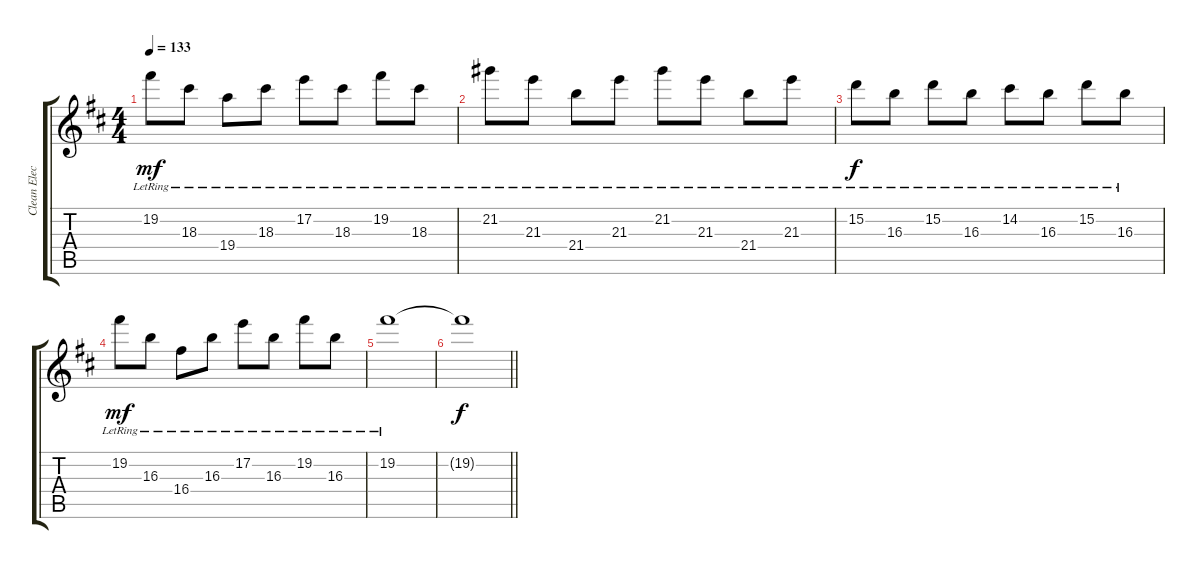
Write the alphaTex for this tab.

\track ("Clean Electric Guitar" "Clean Elec") {instrument electricguitarclean}
\staff {score tabs}
\tuning (E4 B3 G3 D3 A2 E2) {hide}
\ts (4 4)
\tempo 133
\clef g2
\ks bminor
19.2{lr}.8{dy mf} 18.3{lr}.8 19.4{lr}.8 18.3{lr}.8 17.2{lr}.8 18.3{lr}.8 19.2{lr}.8 18.3{lr}.8 |
21.2{lr}.8 21.3{lr}.8 21.4{lr}.8 21.3{lr}.8 21.2{lr}.8 21.3{lr}.8 21.4{lr}.8 21.3{lr}.8 |
15.2{lr}.8{dy f} 16.3{lr}.8 15.2{lr}.8 16.3{lr}.8 14.2{lr}.8 16.3{lr}.8 15.2{lr}.8 16.3{lr}.8 |
19.2{lr}.8{dy mf} 16.3{lr}.8 16.4{lr}.8 16.3{lr}.8 17.2{lr}.8 16.3{lr}.8 19.2{lr}.8 16.3{lr}.8 |
19.2{lr}.1 |
\barLineRight lightlight
19.2{t}.1{dy f}
